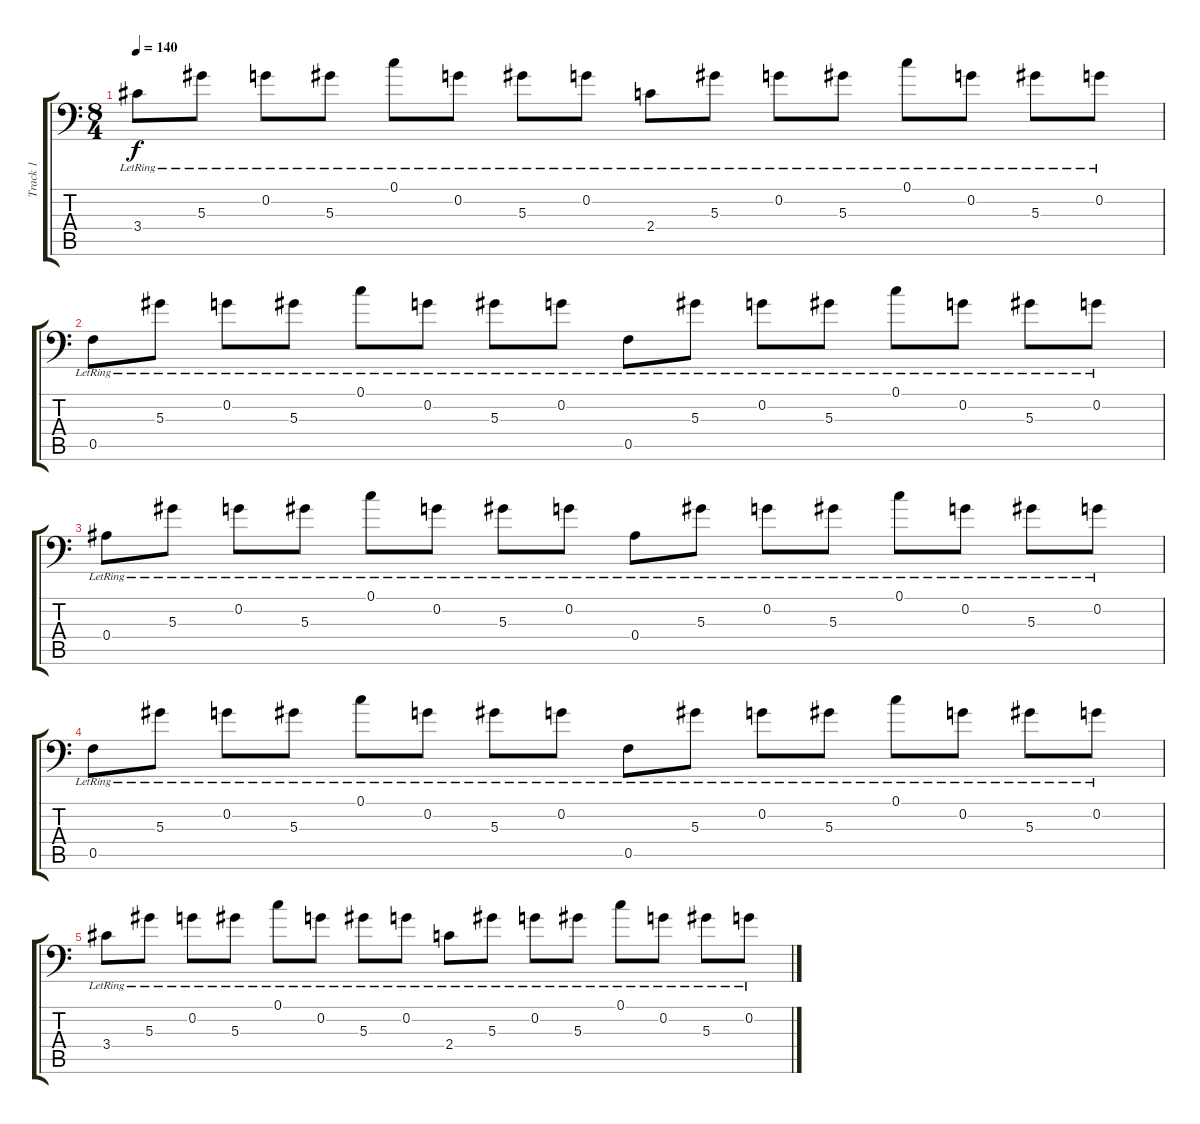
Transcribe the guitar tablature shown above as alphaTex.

\track ("Track 1" "Track 1") {instrument acousticguitarsteel}
\staff {score tabs}
\tuning (C4 G3 Eb3 Bb2 F2 G1) {hide}
\ts (8 4)
\tempo 140
\clef f4
\ks c
3.4{lr}.8{dy f} 5.3{lr}.8 0.2{lr}.8 5.3{lr}.8 0.1{lr}.8 0.2{lr}.8 5.3{lr}.8 0.2{lr}.8 2.4{lr}.8 5.3{lr}.8 0.2{lr}.8 5.3{lr}.8 0.1{lr}.8 0.2{lr}.8 5.3{lr}.8 0.2{lr}.8 |
0.5{lr}.8{volume 14 instrument acousticguitarsteel} 5.3{lr}.8 0.2{lr}.8 5.3{lr}.8 0.1{lr}.8 0.2{lr}.8 5.3{lr}.8 0.2{lr}.8 0.5{lr}.8 5.3{lr}.8 0.2{lr}.8 5.3{lr}.8 0.1{lr}.8 0.2{lr}.8 5.3{lr}.8 0.2{lr}.8 |
0.4{lr}.8 5.3{lr}.8 0.2{lr}.8 5.3{lr}.8 0.1{lr}.8 0.2{lr}.8 5.3{lr}.8 0.2{lr}.8 0.4{lr}.8 5.3{lr}.8 0.2{lr}.8 5.3{lr}.8 0.1{lr}.8 0.2{lr}.8 5.3{lr}.8 0.2{lr}.8 |
0.5{lr}.8{volume 14 instrument acousticguitarsteel} 5.3{lr}.8 0.2{lr}.8 5.3{lr}.8 0.1{lr}.8 0.2{lr}.8 5.3{lr}.8 0.2{lr}.8 0.5{lr}.8 5.3{lr}.8 0.2{lr}.8 5.3{lr}.8 0.1{lr}.8 0.2{lr}.8 5.3{lr}.8 0.2{lr}.8 |
3.4{lr}.8 5.3{lr}.8 0.2{lr}.8 5.3{lr}.8 0.1{lr}.8 0.2{lr}.8 5.3{lr}.8 0.2{lr}.8 2.4{lr}.8 5.3{lr}.8 0.2{lr}.8 5.3{lr}.8 0.1{lr}.8 0.2{lr}.8 5.3{lr}.8 0.2{lr}.8
